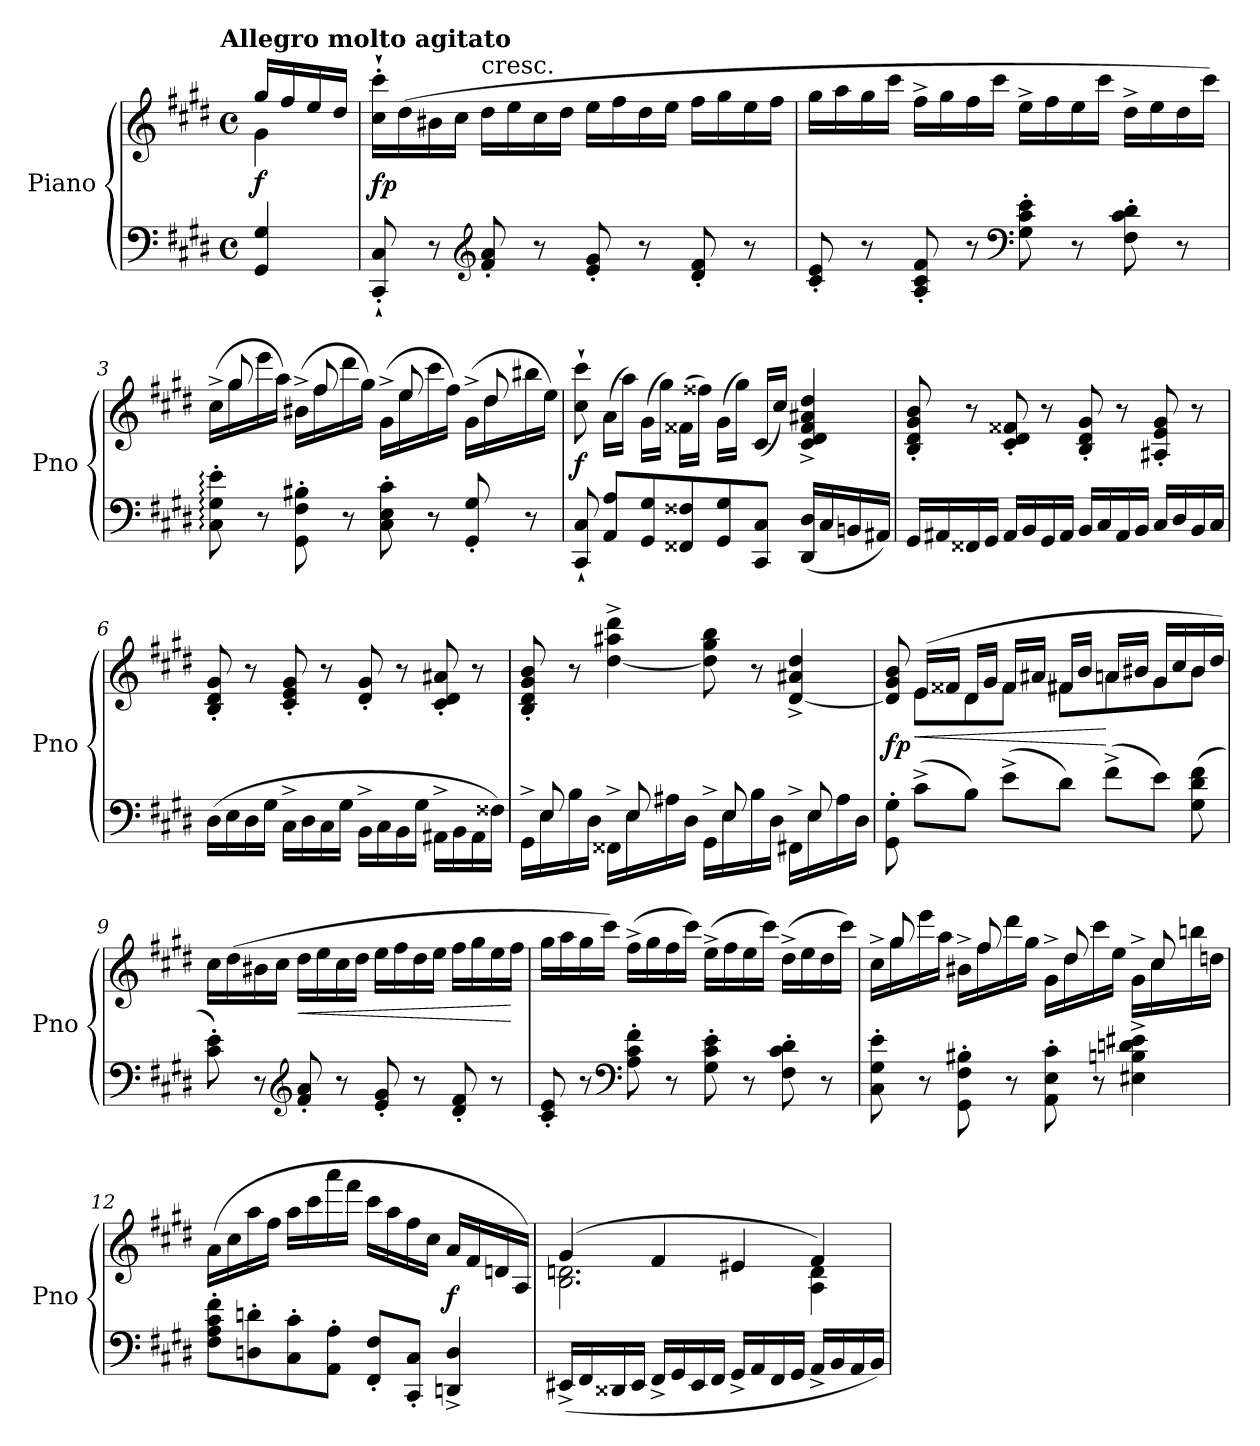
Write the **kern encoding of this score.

**kern	**kern	**dynam
*part1	*part1	*part1
*staff2	*staff1	*staff1/2
*I"Piano	*	*
*I'Pno	*	*
*clefF4	*clefG2	*
*k[f#c#g#d#]	*k[f#c#g#d#]	*
!!LO:TX:omd:t=Allegro molto agitato
*M4/4	*M4/4	*
*met(c)	*met(c)	*
*MM132	*MM132	*
=	=	=
*	*^	*
4GG#/ 4G#/	16gg#/LL	4g#\	f
.	16ff#/	.	.
.	16ee/	.	.
.	16dd#/JJ	.	.
*	*v	*v	*
=1	=1	=1
8CC#'`/ 8C#'`/	16cc#'`\ 16ccc#'`\LL	fp
.	(16dd#\	.
8r	16b#X\	.
.	16cc#\JJ	.
*clefG2	*	*
!	!LO:TX:a:t=cresc.	!
8f#'/ 8a'/	16dd#\LL	.
.	16ee\	.
8r	16cc#\	.
.	16dd#\JJ	.
8e'/ 8g#'/	16ee\LL	.
.	16ff#\	.
8r	16dd#\	.
.	16ee\JJ	.
8d#'/ 8f#'/	16ff#\LL	.
.	16gg#\	.
8r	16ee\	.
.	16ff#\JJ	.
=2	=2	=2
8c#'/ 8e'/	16gg#\LL	.
.	16aa\	.
8r	16gg#\	.
.	16ccc#\JJ	.
8A'/ 8c#'/ 8f#'/	16ff#^\LL	.
.	16gg#\	.
8r	16ff#\	.
.	16ccc#\JJ	.
*clefF4	*	*
8G#'\ 8c#'\ 8e'\	16ee^\LL	.
.	16ff#\	.
8r	16ee\	.
.	16ccc#\JJ	.
8F#'\ 8c#'\ 8d#'\	16dd#^\LL	.
.	16ee\	.
8r	16dd#\	.
.	16ccc#\JJ)	.
=3	=3	=3
*	*^	*
8C#:'\ 8G#:'\ 8e:'\	(16cc#^\LL	16ryy	.
.	16gg#\	8gg#/	.
8r	16eee\	.	.
.	16aa\JJ)	8ryy	.
8GG#'\ 8F#'\ 8B#X'\	(16b#X^\LL	.	.
.	16ff#\	8ff#/	.
8r	16ddd#\	.	.
.	16gg#\JJ)	8ryy	.
8C#'\ 8E'\ 8c#'\	(16g#^\LL	.	.
.	16ee\	8ee/	.
8r	16ccc#\	.	.
.	16ff#\JJ)	8ryy	.
8GG#'/ 8G#'/	(16g#^\LL	.	.
.	16dd#\	8dd#/	.
8r	16bb#X\	.	.
.	16ee\JJ)	16ryy	.
*	*v	*v	*
=4	=4	=4
8CC#`/ 8C#`/	8cc#`\ 8ccc#`\	f
8AA/ 8A/L	(16a\LL	.
.	16aa\JJ)	.
8GG#/ 8G#/	(16g#\LL	.
.	16gg#\JJ)	.
8FF##X/ 8F##X/	(16f##X\LL	.
.	16ff##X\JJ)	.
8GG#/ 8G#/	(16g#\LL	.
.	16gg#\JJ)	.
8CC#/ 8C#/J	(16c#/LL	.
.	16cc#/JJ)	.
(16DD#/ 16D#/LL	4c#^/ 4d#^/ 4f##^/ 4a#X^/ 4dd#^/	.
16C#/	.	.
16BBn/	.	.
16AA#X/JJ)	.	.
=5	=5	=5
16GG#/LL	8B'/ 8d#'/ 8g#'/ 8b'/	.
16AA#X/	.	.
16FF##X/	8r	.
16GG#/JJ	.	.
16AA#/LL	8c#'/ 8d#'/ 8f##X'/	.
16BB/	.	.
16GG#/	8r	.
16AA#/JJ	.	.
16BB/LL	8B'/ 8d#'/ 8g#'/	.
16C#/	.	.
16AA#/	8r	.
16BB/JJ	.	.
16C#/LL	8A#X'/ 8e'/ 8g#'/	.
16D#/	.	.
16BB/	8r	.
16C#/JJ	.	.
=6	=6	=6
(16D#\LL	8B'/ 8d#'/ 8g#'/	.
16E\	.	.
16D#\	8r	.
16G#\JJ	.	.
16C#^\LL	8c#'/ 8e'/ 8g#'/	.
16D#\	.	.
16C#\	8r	.
16G#\JJ	.	.
16BB^\LL	8d#'/ 8g#'/	.
16C#\	.	.
16BB\	8r	.
16G#\JJ	.	.
16AA#X^\LL	8c#'/ 8d#'/ 8a#X'/	.
16BB\	.	.
16AA#\	8r	.
16F##X\JJ)	.	.
=7	=7	=7
*^	*	*
16GG#^\LL	16ryy	8B'/ 8d#'/ 8g#'/ 8b'/	.
16E\	8E/	.	.
16B\	.	8r	.
16D#\JJ	8ryy	.	.
16FF##X^\LL	.	[4dd#^\ 4aa#X^\ 4ddd#^\	.
16E\	8E/	.	.
16A#X\	.	.	.
16D#\JJ	8ryy	.	.
16GG#^\LL	.	8dd#]\ 8gg#\ 8bb\	.
16E\	8E/	.	.
16B\	.	8r	.
16D#\JJ	8ryy	.	.
16FF#X^\LL	.	[4d#^/ 4a#X^/ 4dd#^/	.
16E\	8E/	.	.
16A#\	.	.	.
16D#\JJ	16ryy	.	.
*v	*v	*	*
=8	=8	=8
*	*^	*
8GG#'\ 8G#'\	8d#]/ 8g#/ 8b/	8ryy	fp
!	!	!	!LO:HP:b
(8c#^\L	(16e/LL	8e\L	<
.	16f##X/JJ	.	.
8B\J)	16d#/LL	8d#\	.
.	16g#/JJ	.	.
(8e^\L	16f##/LL	8f##\J	.
.	16a#X/JJ	.	.
8d#\J)	16f#X/LL	8f#X\L	.
.	16b/JJ	.	.
(8f#^\L	16an/LL	8a\	[
.	16b#X/JJ	.	.
8e\J)	16g#/LL	8g#\	.
.	16cc#/	.	.
(8G#\ 8d#\ 8f#\	16b#/	8b#\J	.
.	16dd#/JJ)	.	.
*	*v	*v	*
=9	=9	=9
8c#'\ 8e'\)	16cc#\LL	.
.	(16dd#\	.
8r	16b#X\	.
.	16cc#\JJ	.
*clefG2	*	*
!	!	!LO:HP:b
8f#'/ 8a'/	16dd#\LL	<
.	16ee\	.
8r	16cc#\	.
.	16dd#\JJ	.
8e'/ 8g#'/	16ee\LL	.
.	16ff#\	.
8r	16dd#\	.
.	16ee\JJ	.
8d#'/ 8f#'/	16ff#\LL	.
.	16gg#\	.
8r	16ee\	.
.	16ff#\JJ	[
=10	=10	=10
8c#'/ 8e'/	16gg#\LL	.
.	16aa\	.
8r	16gg#\	.
.	16ccc#\JJ)	.
*clefF4	*	*
8A'\ 8c#'\ 8f#'\	(16ff#^\LL	.
.	16gg#\	.
8r	16ff#\	.
.	16ccc#\JJ)	.
8G#'\ 8c#'\ 8e'\	(16ee^\LL	.
.	16ff#\	.
8r	16ee\	.
.	16ccc#\JJ)	.
8F#'\ 8c#'\ 8d#'\	(16dd#^\LL	.
.	16ee\	.
8r	16dd#\	.
.	16ccc#\JJ)	.
=11	=11	=11
*	*^	*
8C#'\ 8G#'\ 8e'\	16cc#^\LL	16ryy	.
.	16gg#\	8gg#/	.
8r	16eee\	.	.
.	16aa\JJ	8ryy	.
8GG#'\ 8F#'\ 8B#X'\	16b#X^\LL	.	.
.	16ff#\	8ff#/	.
8r	16ddd#\	.	.
.	16gg#\JJ	8ryy	.
8AA'\ 8E'\ 8c#'\	16g#^\LL	.	.
.	16dd#\	8dd#/	.
8r	16ccc#\	.	.
.	16ee\JJ	8ryy	.
4E#X^\ 4Bn^\ 4dn^\ 4e#X^\	16g#^\LL	.	.
.	16cc#\	8cc#/	.
.	16bbn\	.	.
.	16ddn\JJ	16ryy	.
*	*v	*v	*
=12	=12	=12
8F#'\ 8A'\ 8c#'\ 8f#'\L	(16a\LL	.
.	16cc#\	.
8Dn'\ 8dn'\	16aa\	.
.	16ff#\JJ	.
8C#'\ 8c#'\	16aa\LL	.
.	16ccc#\	.
8AA'\ 8A'\J	16aaa\	.
.	16fff#\JJ	.
8FF#'/ 8F#'/L	16ccc#\LL	.
.	16aa\	.
8CC#'/ 8C#'/J	16ff#\	.
.	16cc#\JJ	.
4DDn^/ 4D^/	16a/LL	f
.	16f#/	.
.	16dn/	.
.	16A/JJ)	.
=13	=13	=13
*	*^	*
(16EE#X^/LL	(4g#/	2.B\ 2.dn\	.
16FF#/	.	.	.
16DD##X/	.	.	.
16EE#/JJ	.	.	.
16FF#^/LL	4f#/	.	.
16GG#/	.	.	.
16EE#/	.	.	.
16FF#/JJ	.	.	.
16GG#^/LL	4e#X/	.	.
16AA/	.	.	.
16FF#/	.	.	.
16GG#/JJ	.	.	.
16AA^/LL	4f#/)	4A\ 4d\	.
16BB/	.	.	.
16AA/	.	.	.
16BB/JJ)	.	.	.
*	*v	*v	*
=	=	=
*-	*-	*-
